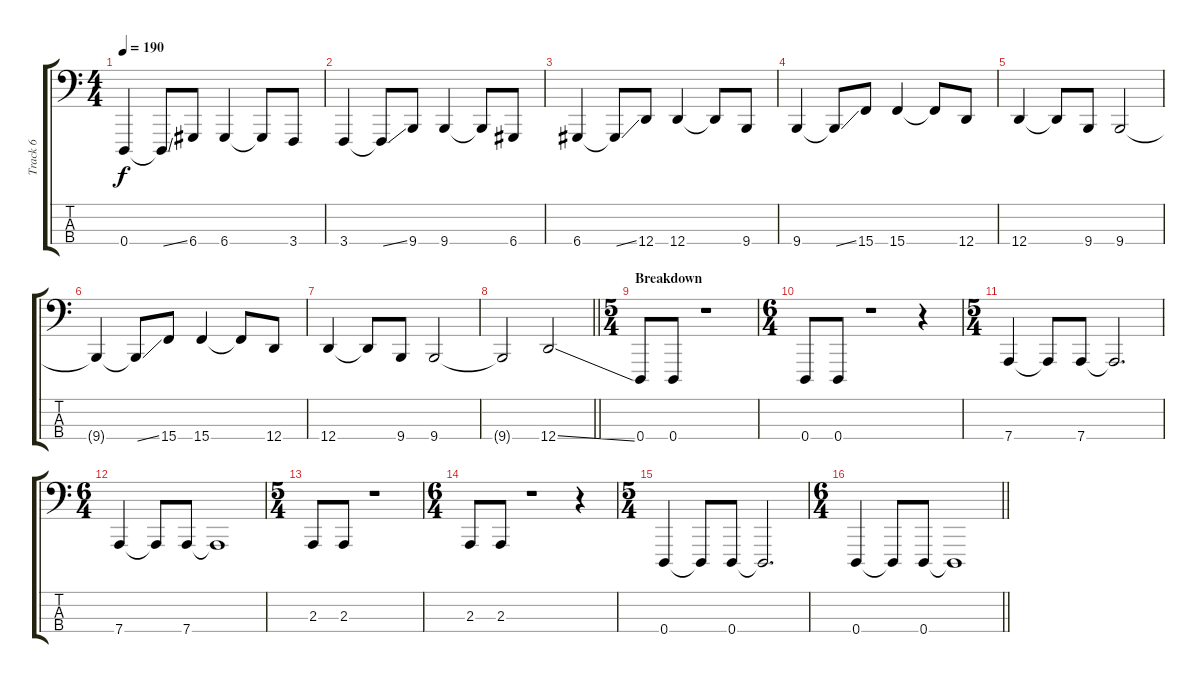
\track ("Track 6" "Track 6") {instrument lead8bassandlead}
\staff {score tabs}
\tuning (F2 C2 G1 D1) {hide}
\ts (4 4)
\tempo 190
\clef f4
\ks c
0.4.4{dy f} 0.4{ss t}.8 6.4.8 6.4.4 6.4{t}.8 3.4.8 |
3.4.4 3.4{ss t}.8 9.4.8 9.4.4 9.4{t}.8 6.4.8 |
6.4.4 6.4{ss t}.8 12.4.8 12.4.4 12.4{t}.8 9.4.8 |
9.4.4 9.4{ss t}.8 15.4.8 15.4.4 15.4{t}.8 12.4.8 |
12.4.4 12.4{t}.8 9.4.8 9.4.2 |
9.4{t}.4 9.4{ss t}.8 15.4.8 15.4.4 15.4{t}.8 12.4.8 |
12.4.4 12.4{t}.8 9.4.8 9.4.2 |
\barLineRight lightlight
9.4{t}.2 12.4{ss}.2 |
\ts (5 4)
\section ("" "Breakdown")
0.4.8 0.4.8 r.1 |
\ts (6 4)
0.4.8 0.4.8 r.1 r.4 |
\ts (5 4)
7.4.4 7.4{t}.8 7.4.8 7.4{t}.2{d} |
\ts (6 4)
7.4.4 7.4{t}.8 7.4.8 7.4{t}.1 |
\ts (5 4)
2.3.8 2.3.8 r.1 |
\ts (6 4)
2.3.8 2.3.8 r.1 r.4 |
\ts (5 4)
0.4.4 0.4{t}.8 0.4.8 0.4{t}.2{d} |
\ts (6 4)
\barLineRight lightlight
0.4.4 0.4{t}.8 0.4.8 0.4{t}.1
